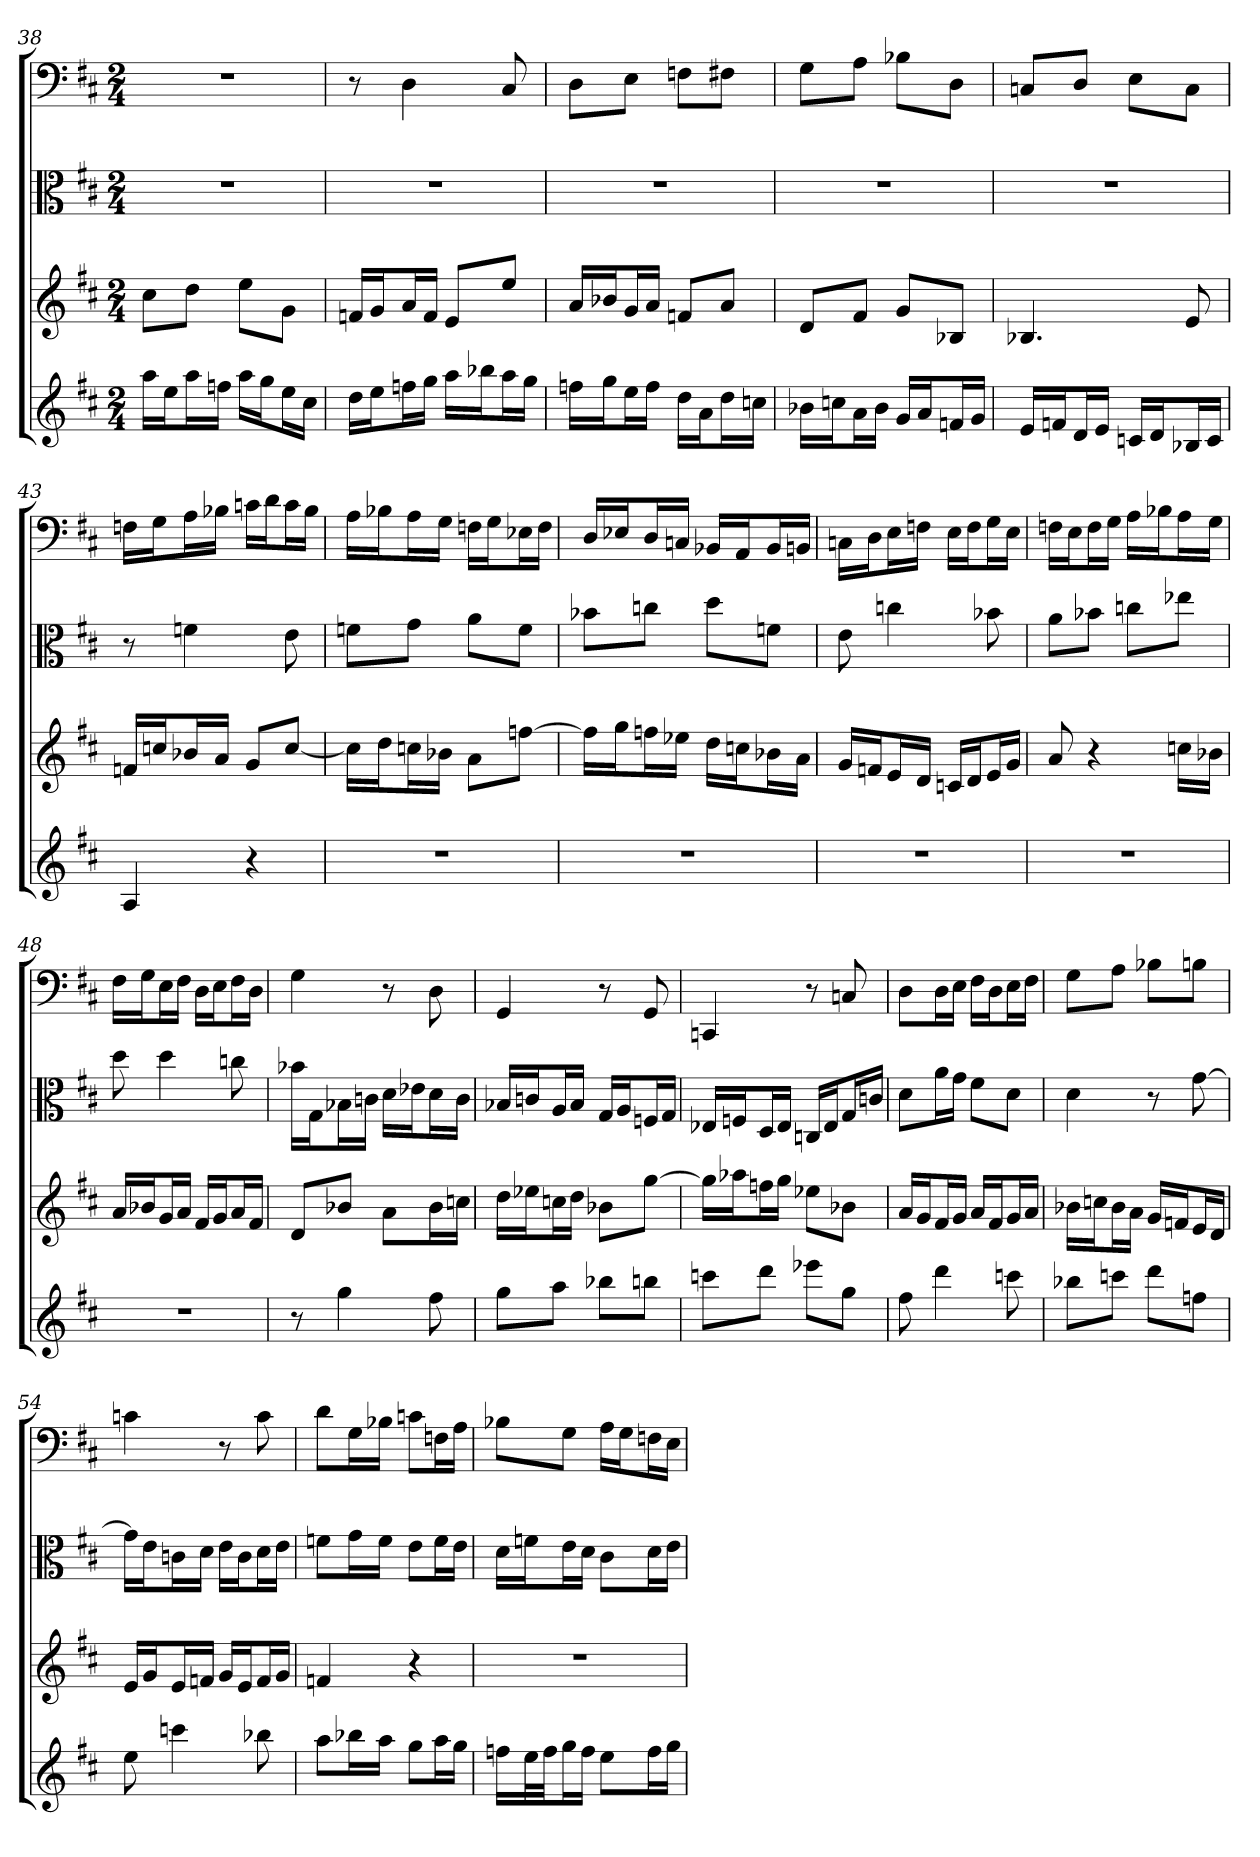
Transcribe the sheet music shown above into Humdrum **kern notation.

**kern	**kern	**kern	**kern
*part4	*part3	*part2	*part1
*staff4	*staff3	*staff2	*staff1
*	*	*clefC3	*clefF4
*k[f#c#]	*k[f#c#]	*k[f#c#]	*k[f#c#]
*D:	*D:	*D:	*D:
*M2/4	*M2/4	*M2/4	*M2/4
=38	=38	=38	=38
16aaLL	8cc#L	2r	2r
16eeJ	.	.	.
16aaL	8ddJ	.	.
16ffnJJ	.	.	.
16aaLL	8eeL	.	.
16ggJ	.	.	.
16eeL	8gJ	.	.
16cc#JJ	.	.	.
=39	=39	=39	=39
16ddLL	16fnLL	2r	8r
16eeJ	16gJ	.	.
16ffnL	16aL	.	4D
16ggJJ	16fJJ	.	.
16aaLL	8eL	.	.
16bb-XJ	.	.	.
16aaL	8eeJ	.	8C#
16ggJJ	.	.	.
=40	=40	=40	=40
16ffnLL	16aLL	2r	8D\L
16ggJ	16b-XJ	.	.
16eeL	16gL	.	8E\J
16ffJJ	16aJJ	.	.
16ddLL	8fnL	.	8Fn\L
16aJ	.	.	.
16ddL	8aJ	.	8F#X\J
16ccnJJ	.	.	.
=41	=41	=41	=41
16b-XLL	8dL	2r	8G\L
16ccnJ	.	.	.
16aL	8f#J	.	8A\J
16b-JJ	.	.	.
16gLL	8gL	.	8B-X\L
16aJ	.	.	.
16fnL	8B-XJ	.	8D\J
16gJJ	.	.	.
=42	=42	=42	=42
16eLL	4.B-X	2r	8Cn/L
16fnJ	.	.	.
16dL	.	.	8D/J
16eJJ	.	.	.
16cnLL	.	.	8E\L
16dJ	.	.	.
16B-XL	8e	.	8C\J
16cJJ	.	.	.
=43	=43	=43	=43
4A	16fnLL	8r	16Fn\LL
.	16ccnJ	.	16G\J
.	16b-XL	4fn	16A\L
.	16aJJ	.	16B-X\JJ
4r	8gL	.	16cn\LL
.	.	.	16d\J
.	[8ccJ	8e	16c\L
.	.	.	16B-\JJ
=44	=44	=44	=44
2r	16ccLL]	8fn\L	16A\LL
.	16ddJ	.	16B-X\J
.	16ccnL	8g\J	16A\L
.	16b-XJJ	.	16G\JJ
.	8aL	8a\L	16Fn\LL
.	.	.	16G\J
.	[8ffnJ	8f\J	16E-X\L
.	.	.	16F\JJ
=45	=45	=45	=45
2r	16ffLL]	8b-X\L	16D/LL
.	16ggJ	.	16E-X/J
.	16ffnL	8ccn\J	16D/L
.	16ee-XJJ	.	16Cn/JJ
.	16ddLL	8dd\L	16BB-X/LL
.	16ccnJ	.	16AA/J
.	16b-XL	8fn\J	16BB-/L
.	16aJJ	.	16BBn/JJ
=46	=46	=46	=46
2r	16gLL	8e	16Cn\LL
.	16fnJ	.	16D\J
.	16eL	4ccn	16E\L
.	16dJJ	.	16Fn\JJ
.	16cnLL	.	16E\LL
.	16dJ	.	16F\J
.	16eL	8b-X	16G\L
.	16gJJ	.	16E\JJ
=47	=47	=47	=47
2r	8a	8a\L	16Fn\LL
.	.	.	16E\J
.	4r	8b-X\J	16F\L
.	.	.	16G\JJ
.	.	8ccn\L	16A\LL
.	.	.	16B-X\J
.	16ccnLL	8ee-X\J	16A\L
.	16b-XJJ	.	16G\JJ
=48	=48	=48	=48
2r	16aLL	8dd	16F#\LL
.	16b-XJ	.	16G\J
.	16gL	4dd	16E\L
.	16aJJ	.	16F#\JJ
.	16f#LL	.	16D\LL
.	16gJ	.	16E\J
.	16aL	8ccn	16F#\L
.	16f#JJ	.	16D\JJ
=49	=49	=49	=49
8r	8dL	16b-X\LL	4G
.	.	16G\J	.
4gg	8b-XJ	16B-X\L	.
.	.	16cn\JJ	.
.	8aL	16d\LL	8r
.	.	16e-X\J	.
8ff#	16b-L	16d\L	8D
.	16ccnJJ	16c\JJ	.
=50	=50	=50	=50
8ggL	16ddLL	16B-X/LL	4GG
.	16ee-XJ	16cn/J	.
8aaJ	16ccnL	16A/L	.
.	16ddJJ	16B-/JJ	.
8bb-XL	8b-XL	16G/LL	8r
.	.	16A/J	.
8bbnJ	[8ggJ	16Fn/L	8GG
.	.	16G/JJ	.
=51	=51	=51	=51
8cccnL	16ggLL]	16E-X/LL	4CCn
.	16aa-XJ	16Fn/J	.
8dddJ	16ffnL	16D/L	.
.	16ggJJ	16E-/JJ	.
8eee-XL	8ee-XL	16Cn/LL	8r
.	.	16E-/J	.
8ggJ	8b-XJ	16G/L	8Cn
.	.	16cn/JJ	.
=52	=52	=52	=52
8ff#	16aLL	8d\L	8D\L
.	16gJ	.	.
4ddd	16f#L	16a\L	16D\L
.	16gJJ	16g\JJ	16E\JJ
.	16aLL	8f#\L	16F#\LL
.	16f#J	.	16D\J
8cccn	16gL	8d\J	16E\L
.	16aJJ	.	16F#\JJ
=53	=53	=53	=53
8bb-XL	16b-XLL	4d	8G\L
.	16ccnJ	.	.
8cccnJ	16b-L	.	8A\J
.	16aJJ	.	.
8dddL	16gLL	8r	8B-X\L
.	16fnJ	.	.
8ffnJ	16eL	[8g	8Bn\J
.	16dJJ	.	.
=54	=54	=54	=54
8ee	16eLL	16g\LL]	4cn
.	16gJ	16e\J	.
4cccn	16eL	16cn\L	.
.	16fnJJ	16d\JJ	.
.	16gLL	16e\LL	8r
.	16eJ	16c\J	.
8bb-X	16fL	16d\L	8c
.	16gJJ	16e\JJ	.
=55	=55	=55	=55
8aaL	4fn	8fn\L	8d\L
16bb-XL	.	16g\L	16G\L
16aaJJ	.	16f\JJ	16B-X\JJ
8ggL	4r	8e\L	8cn\L
16aaL	.	16f\L	16Fn\L
16ggJJ	.	16e\JJ	16A\JJ
=56	=56	=56	=56
16ffnLL	2r	16d\LL	8B-X\L
32eeL	.	16fn\J	.
32ffJJ	.	.	.
16ggL	.	16e\L	8G\J
16ffJJ	.	16d\JJ	.
8eeL	.	8c#\L	16A\LL
.	.	.	16G\J
16ffL	.	16d\L	16Fn\L
16ggJJ	.	16e\JJ	16E\JJ
=	=	=	=
*-	*-	*-	*-
